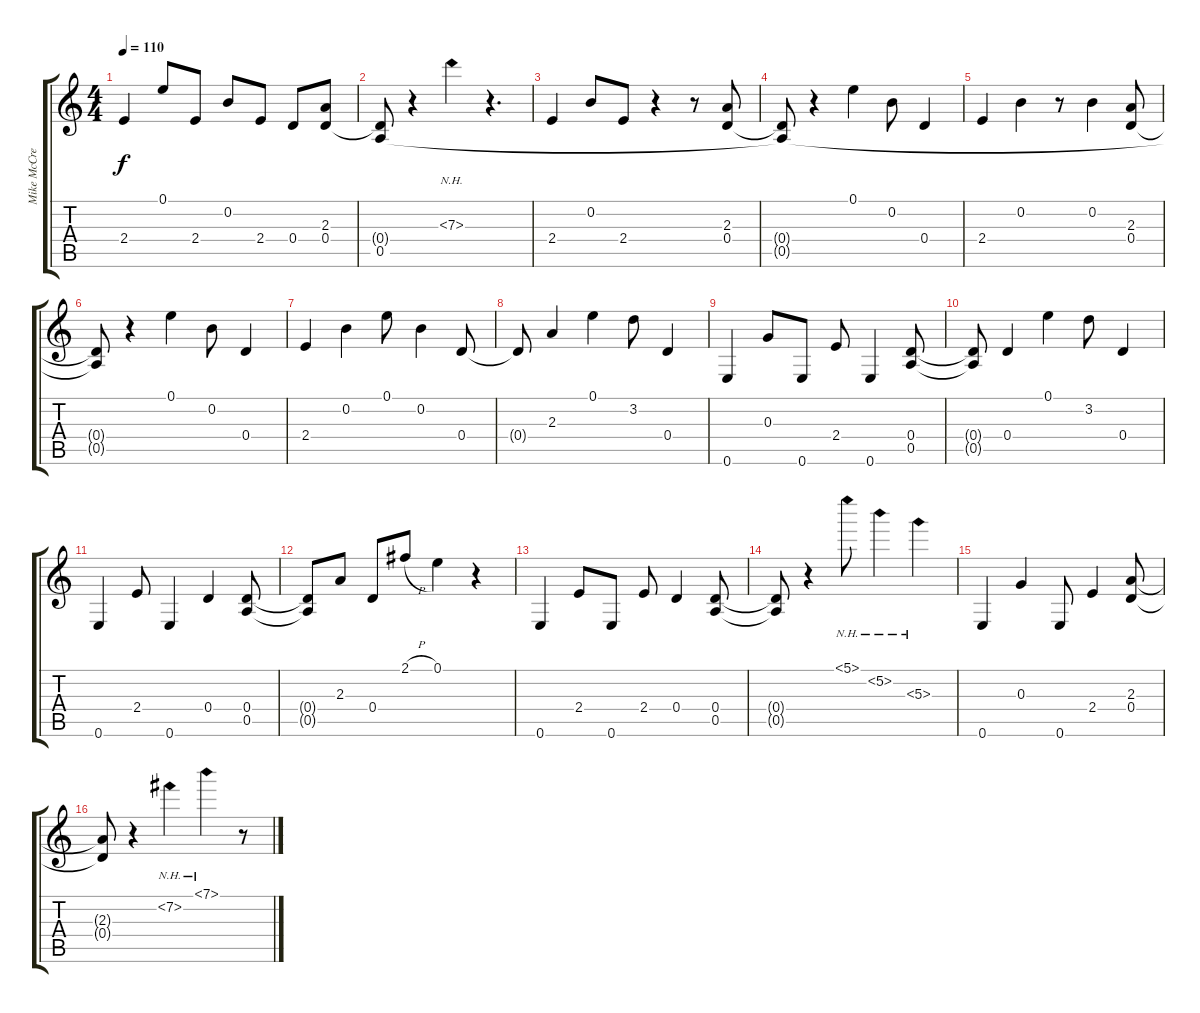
\track ("Mike McCready" "Mike McCre") {instrument acousticguitarsteel}
\staff {score tabs}
\tuning (E4 B3 G3 D3 A2 E2) {hide}
\ts (4 4)
\tempo 110
\clef g2
\ks c
2.4.4{dy f} 0.1.8 2.4.8 0.2.8 2.4.8 0.4.8 (2.3 0.4).8 |
(0.4{t} 0.5{t}).8 r.4 7.3{nh}.4 r.4{d} |
2.4.4 0.2.8 2.4.8 r.4 r.8 (2.3 0.4).8 |
(0.4{t} 0.5{t}).8 r.4 0.1.4 0.2.8 0.4.4 |
2.4.4 0.2.4 r.8 0.2.4 (2.3 0.4).8 |
(0.4{t} 0.5{t}).8 r.4 0.1.4 0.2.8 0.4.4 |
2.4.4 0.2.4 0.1.8 0.2.4 0.4.8 |
0.4{t}.8 2.3.4 0.1.4 3.2.8 0.4.4 |
0.6.4 0.3.8 0.6.8 2.4.8 0.6.4 (0.4 0.5).8 |
(0.4{t} 0.5{t}).8 0.4.4 0.1.4 3.2.8 0.4.4 |
0.6.4 2.4.8 0.6.4 0.4.4 (0.4 0.5).8 |
(0.4{t} 0.5{t}).8 2.3.8 0.4.8 2.1{h}.8 0.1.4 r.4 |
0.6.4 2.4.8 0.6.8 2.4.8 0.4.4 (0.4 0.5).8 |
(0.4{t} 0.5{t}).8 r.4 5.1{nh}.8 5.2{nh}.4 5.3{nh}.4 |
0.6.4 0.3.4 0.6.8 2.4.4 (2.3 0.4).8 |
(2.3{t} 0.4{t}).8 r.4 7.2{nh}.4 7.1{nh}.4 r.8
